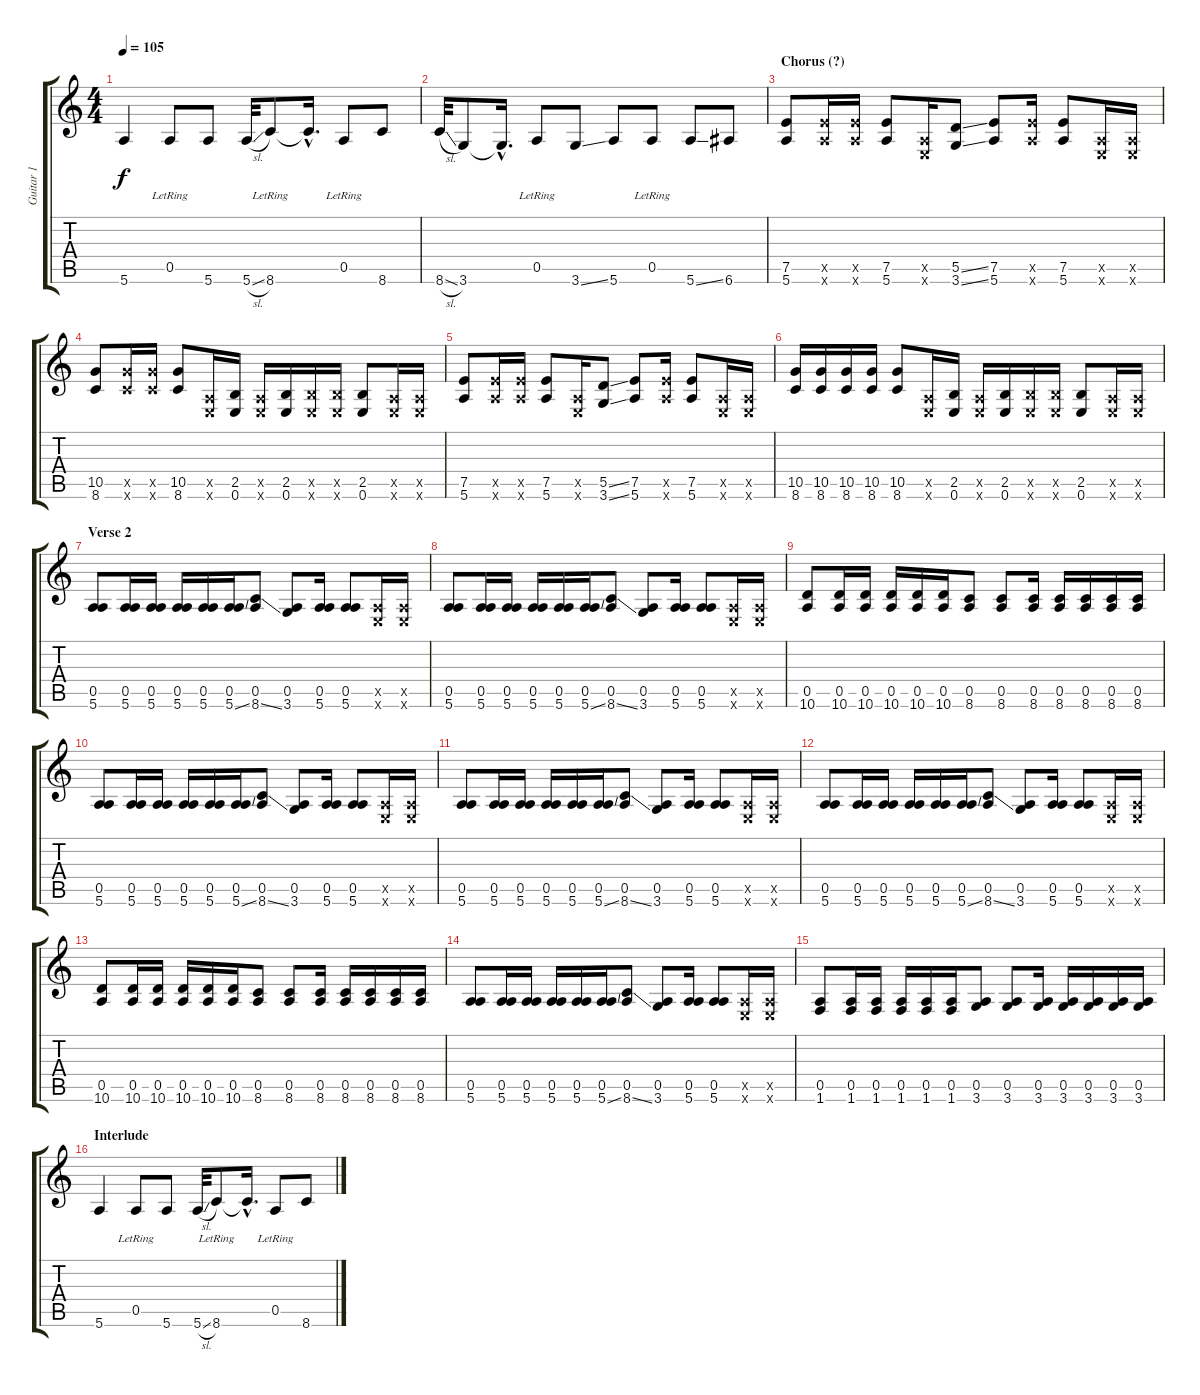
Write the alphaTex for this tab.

\track ("Guitar 1" "Guitar 1") {instrument electricguitarclean}
\staff {score tabs}
\tuning (E4 B3 G3 D3 A2 E2) {hide}
\ts (4 4)
\tempo 105
\clef g2
\ks c
5.6.4{dy f} 0.5{lr}.8 5.6.8 5.6{sl}.32 8.6{lr}.8 8.6{hac t}.16{d} 0.5{lr}.8 8.6.8 |
8.6{sl}.32 3.6.8 3.6{hac t}.16{d} 0.5{lr}.8 3.6{ss}.8 5.6.8 0.5{lr}.8 5.6{ss}.8 6.6.8 |
\section ("" "Chorus (?)")
(7.5 5.6).8 (7.5{x} 5.6{x}).16 (7.5{x} 5.6{x}).16 (7.5 5.6).8 (0.5{x} 0.6{x}).16 (5.5{ss} 3.6{ss}).8 (7.5 5.6).8 (7.5{x} 5.6{x}).16 (7.5 5.6).8 (0.5{x} 0.6{x}).16 (0.5{x} 0.6{x}).16 |
(10.5 8.6).8 (10.5{x} 8.6{x}).16 (10.5{x} 8.6{x}).16 (10.5 8.6).8 (0.5{x} 0.6{x}).16 (2.5 0.6).16 (0.5{x} 0.6{x}).16 (2.5 0.6).16 (2.5{x} 0.6{x}).16 (2.5{x} 0.6{x}).16 (2.5 0.6).8 (0.5{x} 0.6{x}).16 (0.5{x} 0.6{x}).16 |
(7.5 5.6).8 (7.5{x} 5.6{x}).16 (7.5{x} 5.6{x}).16 (7.5 5.6).8 (0.5{x} 0.6{x}).16 (5.5{ss} 3.6{ss}).8 (7.5 5.6).8 (7.5{x} 5.6{x}).16 (7.5 5.6).8 (0.5{x} 0.6{x}).16 (0.5{x} 0.6{x}).16 |
(10.5 8.6).16 (10.5 8.6).16 (10.5 8.6).16 (10.5 8.6).16 (10.5 8.6).8 (0.5{x} 0.6{x}).16 (2.5 0.6).16 (0.5{x} 0.6{x}).16 (2.5 0.6).16 (2.5{x} 0.6{x}).16 (2.5{x} 0.6{x}).16 (2.5 0.6).8 (0.5{x} 0.6{x}).16 (0.5{x} 0.6{x}).16 |
\section ("" "Verse 2")
(0.5 5.6).8 (0.5 5.6).16 (0.5 5.6).16 (0.5 5.6).16 (0.5 5.6).16 (0.5 5.6{ss}).16 (0.5 8.6{ss}).8 (0.5 3.6).8 (0.5 5.6).16 (0.5 5.6).8 (0.5{x} 0.6{x}).16 (0.5{x} 0.6{x}).16 |
(0.5 5.6).8 (0.5 5.6).16 (0.5 5.6).16 (0.5 5.6).16 (0.5 5.6).16 (0.5 5.6{ss}).16 (0.5 8.6{ss}).8 (0.5 3.6).8 (0.5 5.6).16 (0.5 5.6).8 (0.5{x} 0.6{x}).16 (0.5{x} 0.6{x}).16 |
(0.5 10.6).8 (0.5 10.6).16 (0.5 10.6).16 (0.5 10.6).16 (0.5 10.6).16 (0.5 10.6).16 (0.5 8.6).8 (0.5 8.6).8 (0.5 8.6).16 (0.5 8.6).16 (0.5 8.6).16 (0.5 8.6).16 (0.5 8.6).16 |
(0.5 5.6).8 (0.5 5.6).16 (0.5 5.6).16 (0.5 5.6).16 (0.5 5.6).16 (0.5 5.6{ss}).16 (0.5 8.6{ss}).8 (0.5 3.6).8 (0.5 5.6).16 (0.5 5.6).8 (0.5{x} 0.6{x}).16 (0.5{x} 0.6{x}).16 |
(0.5 5.6).8 (0.5 5.6).16 (0.5 5.6).16 (0.5 5.6).16 (0.5 5.6).16 (0.5 5.6{ss}).16 (0.5 8.6{ss}).8 (0.5 3.6).8 (0.5 5.6).16 (0.5 5.6).8 (0.5{x} 0.6{x}).16 (0.5{x} 0.6{x}).16 |
(0.5 5.6).8 (0.5 5.6).16 (0.5 5.6).16 (0.5 5.6).16 (0.5 5.6).16 (0.5 5.6{ss}).16 (0.5 8.6{ss}).8 (0.5 3.6).8 (0.5 5.6).16 (0.5 5.6).8 (0.5{x} 0.6{x}).16 (0.5{x} 0.6{x}).16 |
(0.5 10.6).8 (0.5 10.6).16 (0.5 10.6).16 (0.5 10.6).16 (0.5 10.6).16 (0.5 10.6).16 (0.5 8.6).8 (0.5 8.6).8 (0.5 8.6).16 (0.5 8.6).16 (0.5 8.6).16 (0.5 8.6).16 (0.5 8.6).16 |
(0.5 5.6).8 (0.5 5.6).16 (0.5 5.6).16 (0.5 5.6).16 (0.5 5.6).16 (0.5 5.6{ss}).16 (0.5 8.6{ss}).8 (0.5 3.6).8 (0.5 5.6).16 (0.5 5.6).8 (0.5{x} 0.6{x}).16 (0.5{x} 0.6{x}).16 |
(0.5 1.6).8 (0.5 1.6).16 (0.5 1.6).16 (0.5 1.6).16 (0.5 1.6).16 (0.5 1.6).16 (0.5 3.6).8 (0.5 3.6).8 (0.5 3.6).16 (0.5 3.6).16 (0.5 3.6).16 (0.5 3.6).16 (0.5 3.6).16 |
\section ("" "Interlude")
5.6.4 0.5{lr}.8 5.6.8 5.6{sl}.32 8.6{lr}.8 8.6{hac t}.16{d} 0.5{lr}.8 8.6.8
